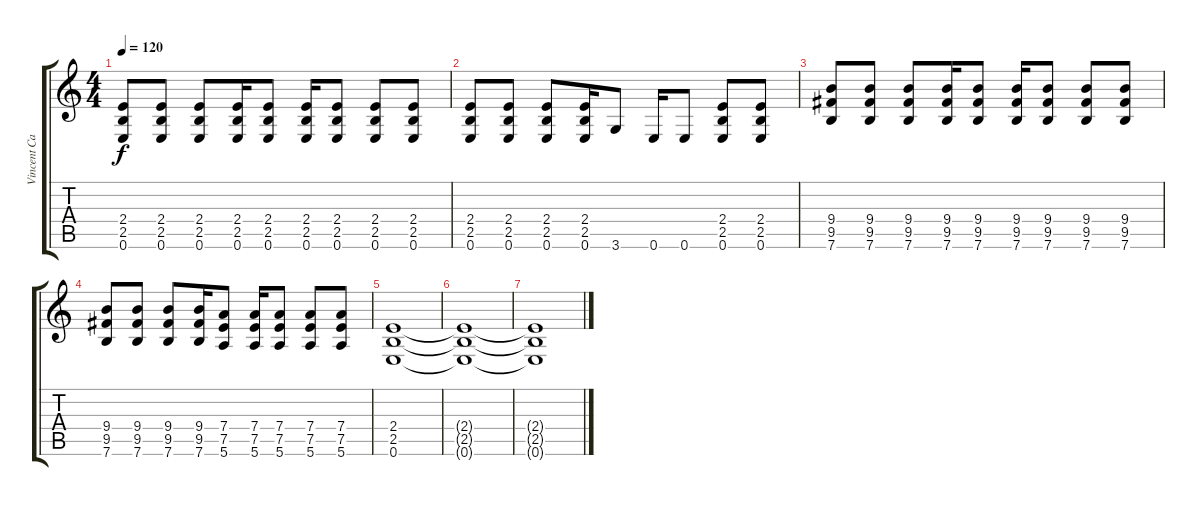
\track ("Vincent Cavanagh (Electric Guitar 2)" "Vincent Ca") {instrument distortionguitar}
\staff {score tabs}
\tuning (E4 B3 G3 D3 A2 E2) {hide}
\ts (4 4)
\tempo 120
\clef g2
\ks c
(2.4 2.5 0.6).8{dy f} (2.4 2.5 0.6).8 (2.4 2.5 0.6).8 (2.4 2.5 0.6).16 (2.4 2.5 0.6).8 (2.4 2.5 0.6).16 (2.4 2.5 0.6).8 (2.4 2.5 0.6).8 (2.4 2.5 0.6).8 |
(2.4 2.5 0.6).8 (2.4 2.5 0.6).8 (2.4 2.5 0.6).8 (2.4 2.5 0.6).16 3.6.8 0.6.16 0.6.8 (2.4 2.5 0.6).8 (2.4 2.5 0.6).8 |
(9.4 9.5 7.6).8 (9.4 9.5 7.6).8 (9.4 9.5 7.6).8 (9.4 9.5 7.6).16 (9.4 9.5 7.6).8 (9.4 9.5 7.6).16 (9.4 9.5 7.6).8 (9.4 9.5 7.6).8 (9.4 9.5 7.6).8 |
(9.4 9.5 7.6).8 (9.4 9.5 7.6).8 (9.4 9.5 7.6).8 (9.4 9.5 7.6).16 (7.4 7.5 5.6).8 (7.4 7.5 5.6).16 (7.4 7.5 5.6).8 (7.4 7.5 5.6).8 (7.4 7.5 5.6).8 |
(2.4 2.5 0.6).1{volume 0} |
(2.4{t} 2.5{t} 0.6{t}).1 |
(2.4{t} 2.5{t} 0.6{t}).1
